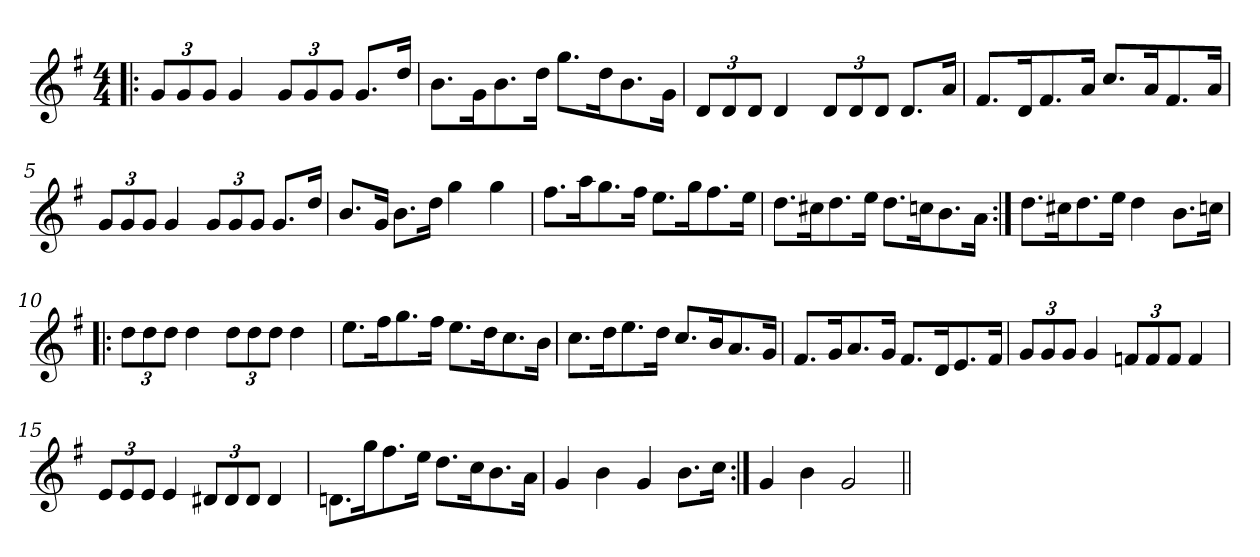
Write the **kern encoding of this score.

**kern
*part1
*staff1
*clefG2
*k[f#]
*G:
*M4/4
*MM117
*Xbrackettup
=1!|:
12g/L
12g/
12g/J
4g/
12g/L
12g/
12g/J
8.g/L
16dd/Jk
=2
8.b\L
16g\K
8.b\
16dd\Jk
8.gg\L
16dd\K
8.b\
16g\Jk
=3
12d/L
12d/
12d/J
4d/
12d/L
12d/
12d/J
8.d/L
16a/Jk
=4
8.f#/L
16d/K
8.f#/
16a/Jk
8.cc/L
16a/K
8.f#/
16a/Jk
!!LO:LB:g=z
=5
12g/L
12g/
12g/J
4g/
12g/L
12g/
12g/J
8.g/L
16dd/Jk
=6
8.b/L
16g/Jk
8.b\L
16dd\Jk
4gg\
4gg\
=7
8.ff#\L
16aa\K
8.gg\
16ff#\Jk
8.ee\L
16gg\K
8.ff#\
16ee\Jk
=8
8.dd\L
16cc#X\K
8.dd\
16ee\Jk
8.dd\L
16ccn\K
8.b\
16a\Jk
!!LO:LB:g=z
=9:|!
8.dd\L
16cc#X\K
8.dd\
16ee\Jk
4dd\
8.b\L
16ccn\Jk
=10!|:
12dd\L
12dd\
12dd\J
4dd\
12dd\L
12dd\
12dd\J
4dd\
=11
8.ee\L
16ff#\K
8.gg\
16ff#\Jk
8.ee\L
16dd\K
8.cc\
16b\Jk
=12
8.cc\L
16dd\K
8.ee\
16dd\Jk
8.cc/L
16b/K
8.a/
16g/Jk
!!LO:LB:g=z
=13
8.f#/L
16g/K
8.a/
16g/Jk
8.f#/L
16d/K
8.e/
16f#/Jk
=14
12g/L
12g/
12g/J
4g/
12fn/L
12f/
12f/J
4f/
=15
12e/L
12e/
12e/J
4e/
12d#X/L
12d#/
12d#/J
4d#/
=16
8.dn\L
16gg\K
8.ff#\
16ee\Jk
8.dd\L
16cc\K
8.b\
16a\Jk
=17
4g/
4b\
4g/
8.b\L
16cc\Jk
!!LO:LB:g=z
=18:|!
4g/
4b\
2g/
=||
*-
